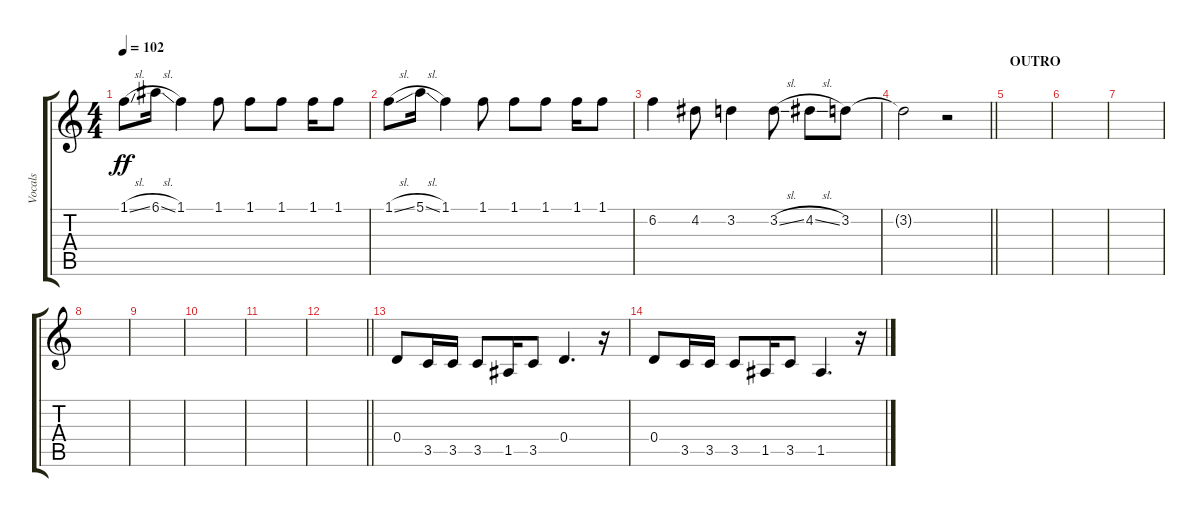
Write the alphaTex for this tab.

\track ("Vocals" "Vocals") {instrument acousticguitarsteel}
\staff {score tabs}
\tuning (E4 B3 G3 D3 A2 E2) {hide}
\ts (4 4)
\tempo 102
\clef g2
\ks c
1.1{sl}.8{dy ff} 6.1{sl}.16 1.1.4 1.1.8 1.1.8 1.1.8 1.1.16 1.1.8 |
1.1{sl}.8 5.1{sl}.16 1.1.4 1.1.8 1.1.8 1.1.8 1.1.16 1.1.8 |
6.2.4 4.2.8 3.2.4 3.2{sl}.8 4.2{sl}.8 3.2.8 |
\barLineRight lightlight
3.2{t}.2 r.2 |
\section ("" "OUTRO")
|
|
|
|
|
|
|
\barLineRight lightlight
|
0.4.8 3.5.16 3.5.16 3.5.8 1.5.16 3.5.8 0.4.4{d} r.16 |
0.4.8 3.5.16 3.5.16 3.5.8 1.5.16 3.5.8 1.5.4{d} r.16
